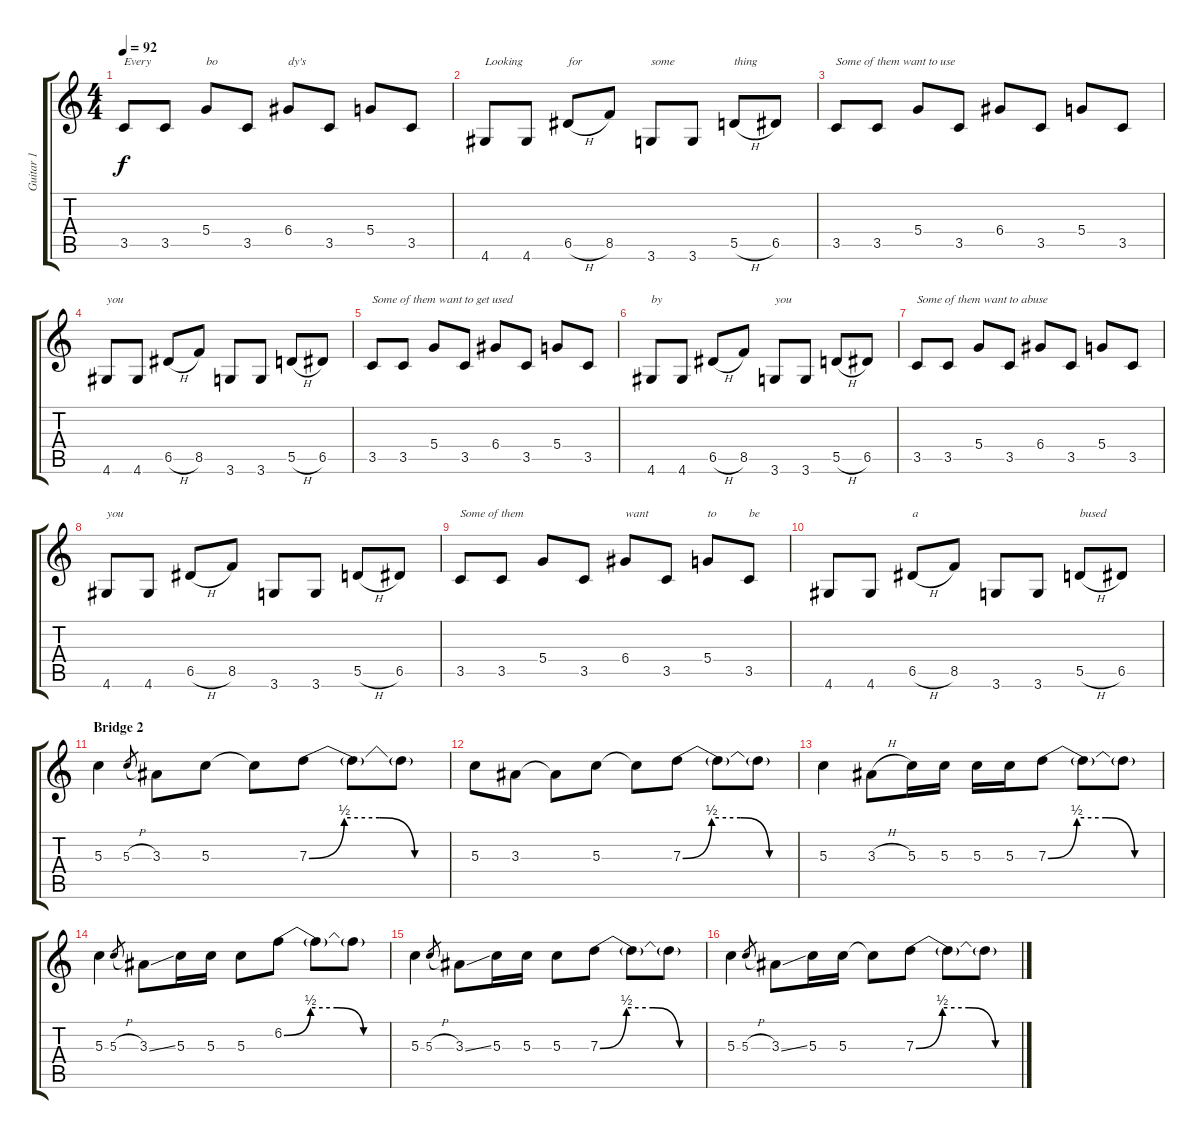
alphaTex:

\track ("Guitar 1" "Guitar 1") {instrument overdrivenguitar}
\staff {score tabs}
\tuning (E4 B3 G3 D3 A2 E2) {hide}
\ts (4 4)
\tempo 92
\clef g2
\ks c
3.5.8{txt "Every" dy f} 3.5.8 5.4.8{txt "bo"} 3.5.8 6.4.8{txt "dy's"} 3.5.8 5.4.8 3.5.8 |
4.6.8{txt "Looking"} 4.6.8 6.5{h}.8{txt "for"} 8.5.8 3.6.8{txt "some"} 3.6.8 5.5{h}.8{txt "thing"} 6.5.8 |
3.5.8{txt "Some of them want to use"} 3.5.8 5.4.8 3.5.8 6.4.8 3.5.8 5.4.8 3.5.8 |
4.6.8{txt "you"} 4.6.8 6.5{h}.8 8.5.8 3.6.8 3.6.8 5.5{h}.8 6.5.8 |
3.5.8{txt "Some of them want to get used"} 3.5.8 5.4.8 3.5.8 6.4.8 3.5.8 5.4.8 3.5.8 |
4.6.8{txt "by"} 4.6.8 6.5{h}.8 8.5.8 3.6.8{txt "you"} 3.6.8 5.5{h}.8 6.5.8 |
3.5.8{txt "Some of them want to abuse"} 3.5.8 5.4.8 3.5.8 6.4.8 3.5.8 5.4.8 3.5.8 |
4.6.8{txt "you"} 4.6.8 6.5{h}.8 8.5.8 3.6.8 3.6.8 5.5{h}.8 6.5.8 |
3.5.8{txt "Some of them"} 3.5.8 5.4.8 3.5.8 6.4.8{txt "want"} 3.5.8 5.4.8{txt "to"} 3.5.8{txt "be"} |
4.6.8 4.6.8 6.5{h}.8{txt "a"} 8.5.8 3.6.8 3.6.8 5.5{h}.8{txt "bused"} 6.5.8 |
\section ("" "Bridge 2")
5.3.4{volume 15} 5.3{h}.8{gr} 3.3.8 5.3.8 5.3{t}.8 7.3{be (custom 0 0 15 2 30 2 45 0 60 0)}.8 7.3{t}.8 7.3{t}.8 |
5.3.8 3.3.8 3.3{t}.8 5.3.8 5.3{t}.8 7.3{be (custom 0 0 15 2 30 2 45 0 60 0)}.8 7.3{t}.8 7.3{t}.8 |
5.3.4 3.3{h}.8 5.3.16 5.3.16 5.3.16 5.3.16 7.3{be (custom 0 0 15 2 30 2 45 0 60 0)}.8 7.3{t}.8 7.3{t}.8 |
5.3.4 5.3{h}.8{gr} 3.3{ss}.8 5.3.16 5.3.16 5.3.8 6.2{be (custom 0 0 15 2 30 2 45 0 60 0)}.8 6.2{t}.8 6.2{t}.8 |
5.3.4 5.3{h}.8{gr} 3.3{ss}.8 5.3.16 5.3.16 5.3.8 7.3{be (custom 0 0 15 2 30 2 45 0 60 0)}.8 7.3{t}.8 7.3{t}.8 |
5.3.4 5.3{h}.8{gr} 3.3{ss}.8 5.3.16 5.3.16 5.3{t}.8 7.3{be (custom 0 0 15 2 30 2 45 0 60 0)}.8 7.3{t}.8 7.3{t}.8
